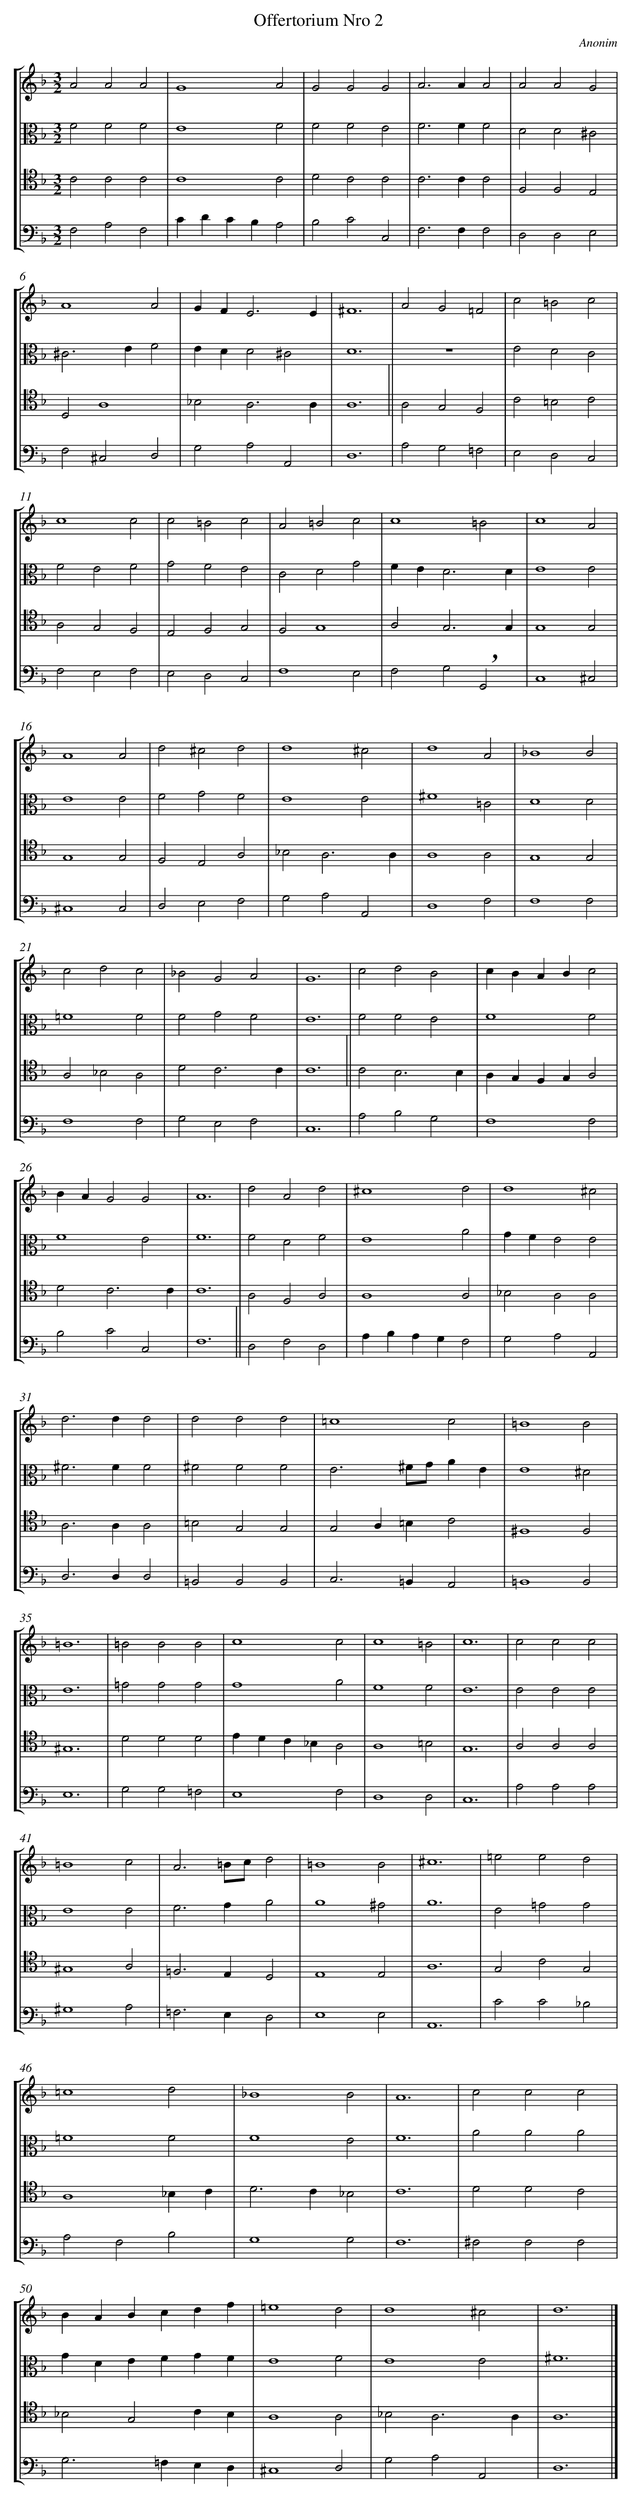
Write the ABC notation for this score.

X:1
T: Offertorium Nro 2
C: Anonim
L: 1/4
M: 3/2
%%staves [1 2 3 4]
V: 1
V: 2 clef=alto
V: 3 clef=tenor
V: 4 clef=bass
K: F
[V:1] A2A2A2 |
[V:2] F2F2F2 |
[V:3] C2C2C2 |
[V:4] F,2A,2F,2 |
[V:1] G4A2 |
[V:2] E4F2 |
[V:3] C4C2 |
[V:4] CDCB,A,2 |
[V:1] G2G2G2 |
[V:2] F2F2E2 |
[V:3] D2C2C2 |
[V:4] B,2C2C,2 |
[V:1] A2>A2A2 |
[V:2] F2>F2F2 |
[V:3] C2>C2C2 |
[V:4] F,2>F,2F,2 |
[V:1] A2A2G2 |
[V:2] D2D2^C2 |
[V:3] F,2F,2E,2 |
[V:4] D,2D,2E,2 |
[V:1] A4A2 |
[V:2] ^C2>E2F2 |
[V:3] D,2A,4 |
[V:4] F,2^C,2D,2 |
[V:1] GF2<E2E |
[V:2] EDD2^C2 |
[V:3] _B,2A,3A, |
[V:4] G,2A,2A,,2 |
[V:1] ^F6 |
[V:2] D6 |
[V:3] A,6 ||
[V:4] D,6 |
[V:1] A2G2=F2 |
[V:2] z6 |
[V:3] A,2G,2F,2 |
[V:4] A,2G,2=F,2 |
[V:1] c2=B2c2 |
[V:2] E2D2C2 |
[V:3] C2=B,2C2 |
[V:4] E,2D,2C,2 |
[V:1] c4c2 |
[V:2] F2E2F2 |
[V:3] A,2G,2F,2 |
[V:4] F,2E,2F,2 |
[V:1] c2=B2c2 |
[V:2] G2F2E2 |
[V:3] E,2F,2G,2 |
[V:4] E,2D,2C,2 |
[V:1] A2=B2c2 |
[V:2] C2D2G2 |
[V:3] F,2G,4 |
[V:4] F,4E,2 |
[V:1] c4=B2 |
[V:2] FE2<D2D |
[V:3] A,2G,3G, |
[V:4] F,2G,2!breath!G,,2 |
[V:1] c4A2 |
[V:2] E4E2 |
[V:3] G,4G,2 |
[V:4] C,4^C,2 |
[V:1] A4A2 |
[V:2] E4E2 |
[V:3] G,4G,2 |
[V:4] ^C,4C,2 |
[V:1] d2^c2d2 |
[V:2] F2G2F2 |
[V:3] F,2E,2A,2 |
[V:4] D,2E,2F,2 |
[V:1] d4^c2 |
[V:2] E4E2 |
[V:3] _B,2A,3A, |
[V:4] G,2A,2A,,2 |
[V:1] d4A2 |
[V:2] ^F4=C2 |
[V:3] A,4A,2 |
[V:4] D,4F,2 |
[V:1] _B4B2 |
[V:2] D4D2 |
[V:3] G,4G,2 |
[V:4] F,4F,2 |
[V:1] c2d2c2 |
[V:2] =F4F2 |
[V:3] A,2_B,2A,2 |
[V:4] F,4F,2 |
[V:1] _B2G2A2 |
[V:2] F2G2F2 |
[V:3] D2C3C |
[V:4] G,2E,2F,2 |
[V:1] G6 |
[V:2] E6 |
[V:3] C6 ||
[V:4] C,6 |
[V:1] c2d2B2 |
[V:2] F2F2E2 |
[V:3] C2B,3B, |
[V:4] A,2B,2G,2 |
[V:1] cBABc2 |
[V:2] F4F2 |
[V:3] A,G,F,G,A,2 |
[V:4] F,4F,2 |
[V:1] BAG2G2 |
[V:2] F4E2 |
[V:3] D2C3C |
[V:4] B,2C2C,2 |
[V:1] A6 |
[V:2] F6 |
[V:3] C6 |
[V:4] F,6 ||
[V:1] d2A2d2 |
[V:2] F2D2F2 |
[V:3] A,2F,2A,2 |
[V:4] D,2F,2D,2 |
[V:1] ^c4d2 |
[V:2] E4A2 |
[V:3] A,4A,2 |
[V:4] A,B,A,G,F,2 |
[V:1] d4^c2 |
[V:2] GFE2E2 |
[V:3] _B,2A,2A,2 |
[V:4] G,2A,2A,,2 |
[V:1] d2>d2d2 |
[V:2] ^F2>F2F2 |
[V:3] A,2>A,2A,2 |
[V:4] D,2>D,2D,2 |
[V:1] d2d2d2 |
[V:2] ^F2F2F2 |
[V:3] =B,2G,2G,2 |
[V:4] =B,,2B,,2B,,2 |
[V:1] =c4c2 |
[V:2] E3^F/G/AE |
[V:3] G,2A,=B,C2 |
[V:4] C,2>=B,,2A,,2 |
[V:1] =B4B2 |
[V:2] E4^D2 |
[V:3] ^F,4F,2 |
[V:4] =B,,4B,,2 |
[V:1] =B6 |
[V:2] E6 |
[V:3] ^G,6 |
[V:4] E,6 |
[V:1] =B2B2B2 |
[V:2] =G2G2G2 |
[V:3] D2D2D2 |
[V:4] G,2G,2=F,2 |
[V:1] c4c2 |
[V:2] G4A2 |
[V:3] EDC_B,A,2 |
[V:4] E,4F,2 |
[V:1] c4=B2 |
[V:2] F4F2 |
[V:3] A,4=B,2 |
[V:4] D,4D,2 |
[V:1] c6 |
[V:2] E6 |
[V:3] G,6 |
[V:4] C,6 |
[V:1] c2c2c2 |
[V:2] E2E2E2 |
[V:3] A,2A,2A,2 |
[V:4] A,2A,2A,2 |
[V:1] =B4c2 |
[V:2] E4E2 |
[V:3] ^G,4A,2 |
[V:4] ^G,4A,2 |
[V:1] A3=B/c/d2 |
[V:2] F2>G2A2 |
[V:3] =F,2>E,2D,2 |
[V:4] =F,2>E,2D,2 |
[V:1] =B4B2 |
[V:2] A4^G2 |
[V:3] E,4E,2 |
[V:4] E,4E,2 |
[V:1] ^c6 |
[V:2] A6 |
[V:3] A,6 |
[V:4] A,,6 |
[V:1] =e2e2d2 |
[V:2] E2=G2G2 |
[V:3] G,2C2G,2 |
[V:4] C2C2_B,2 |
[V:1] =c4d2 |
[V:2] =F4F2 |
[V:3] A,4_B,C |
[V:4] A,2F,2B,2 |
[V:1] _B4B2 |
[V:2] F4E2 |
[V:3] D2>C2_B,2 |
[V:4] G,4G,2 |
[V:1] A6 |
[V:2] F6 |
[V:3] C6 |
[V:4] F,6 |
[V:1] c2c2c2 |
[V:2] A2A2A2 |
[V:3] D2D2C2 |
[V:4] ^F,2F,2F,2 |
[V:1] BABcdf |
[V:2] GDEFGF |
[V:3] _B,2G,2CB, |
[V:4] G,2>=F,2E,D, |
[V:1] =e4d2 |
[V:2] E4F2 |
[V:3] A,4A,2 |
[V:4] ^C,4D,2 |
[V:1] d4^c2 |
[V:2] E4E2 |
[V:3] _B,2A,3A, |
[V:4] G,2A,2A,,2 |
[V:1] d6 |]
[V:2] ^F6 |]
[V:3] A,6 |]
[V:4] D,6 |]
